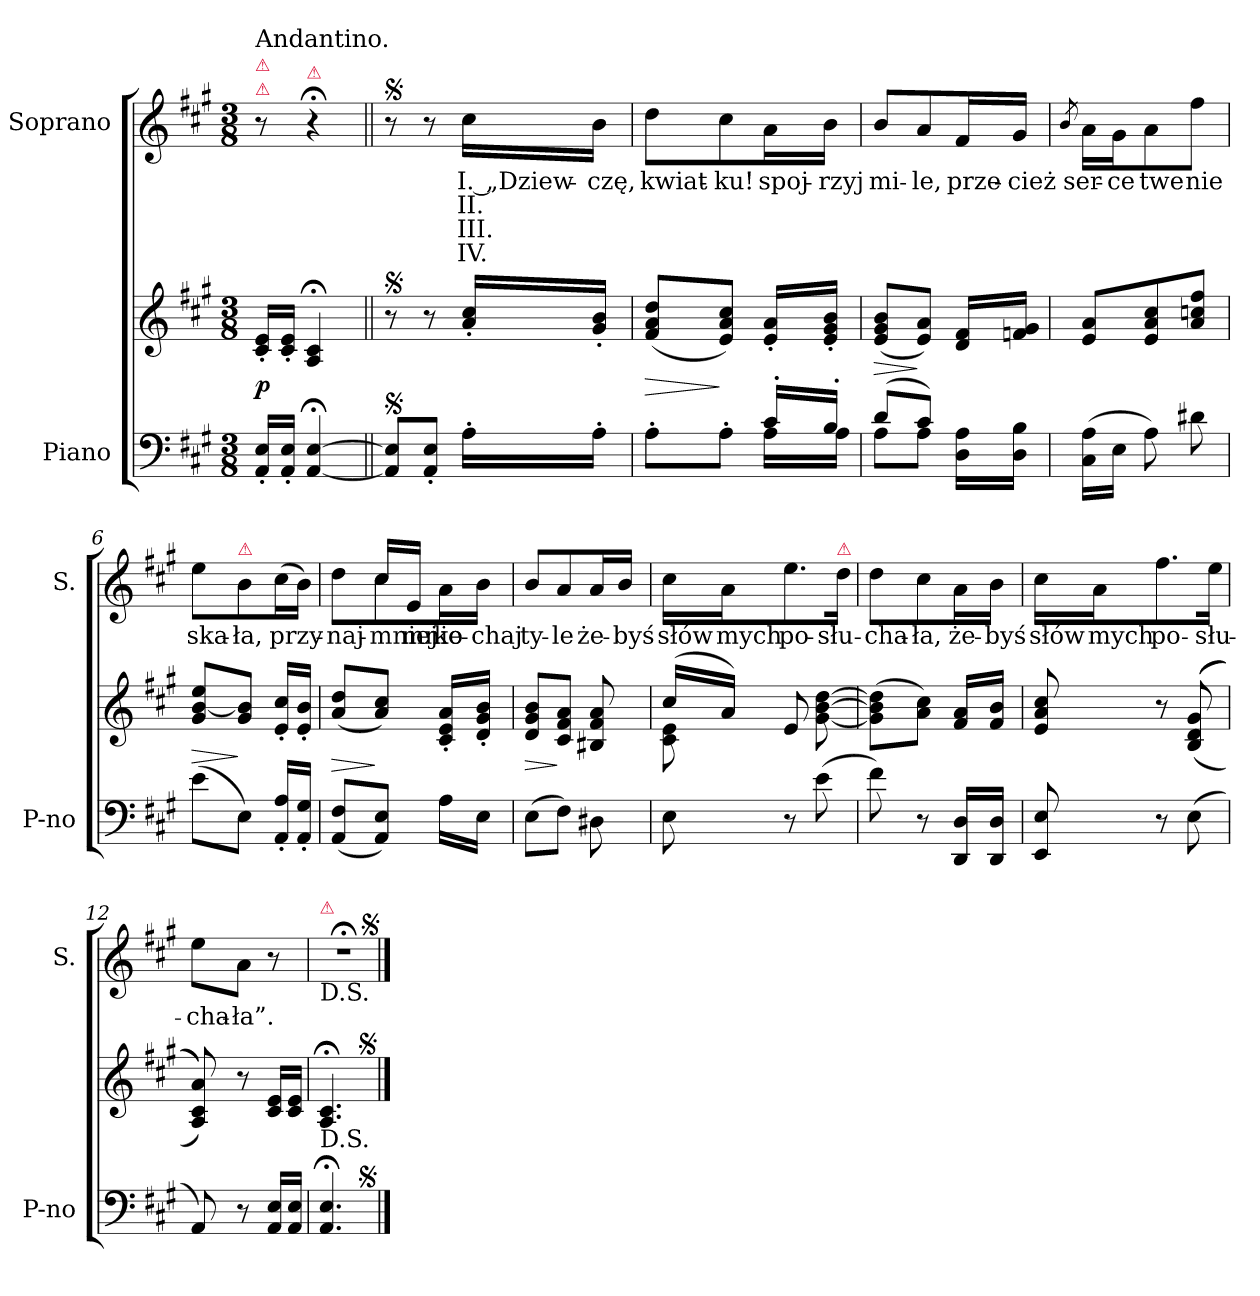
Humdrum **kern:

**kern	**kern	**dynam	**kern	**text	**text	**text	**text
*part2	*part2	*part2	*part1	*part1	*part1	*part1	*part1
*staff3	*staff2	*staff2/3	*staff1	*staff1	*staff1	*staff1	*staff1
*I"Piano	*	*	*I"Soprano	*	*	*	*
*I'P-no	*	*	*I'S.	*	*	*	*
*clefF4	*clefG2	*	*clefG2	*	*	*	*
*k[f#c#g#]	*k[f#c#g#]	*	*k[f#c#g#]	*	*	*	*
*M3/8	*M3/8	*	*M3/8	*	*	*	*
=1	=1	=1	=1	=1	=1	=1	=1
!	!	!	!LO:TX:a:color=crimson:t=⚠	!	!	!	!
!	!	!	!LO:TX:a:color=crimson:t=⚠	!	!	!	!
!	!	!	!LO:TX:a:t=Andantino.	!	!	!	!
16AA'/ 16E'/LL	16c#'/ 16e'/LL	p	8r	.	.	.	.
16AA'/ 16E'/JJ	16c#'/ 16e'/JJ	.	.	.	.	.	.
!	!	!	!LO:TX:a:color=crimson:t=⚠	!	!	!	!
[4AA;/ [4E;/	4A;</ 4c#;</	.	4r;<	.	.	.	.
=2||	=2||	=2||	=2||	=2||	=2||	=2||	=2||
!	!	!	!LO:TX:a:t=[segno]	!	!	!	!
!	!LO:TX:a:t=[segno]	!	!	!	!	!	!
!LO:TX:a:t=[segno]	!	!	!	!	!	!	!
8AA]/ 8E]/L	8r	.	8r	.	.	.	.
8AA'/ 8E'/J	8r	.	8r	.	.	.	.
16A'\LL	16a'/ 16cc#'/LL	.	16cc#\LL	I. „Dziew-	II.	III.	IV.
16A'\JJ	16g#'/ 16b'/JJ	.	16b\JJ	-czę,	.	.	.
=3	=3	=3	=3	=3	=3	=3	=3
*^	*	*	*	*	*	*	*
8A'\L	4rAyy	(8f#/ 8a/ 8dd/L	>	8dd\L	kwiat-	.	.	.
8A'\J	.	8e/ 8a/ 8cc#/J)	]	8cc#\	-ku!	.	.	.
16c#'/LL	16A\LL	16e'/ 16a'/LL	.	16a\L	spoj-	.	.	.
16B'/JJ	16A\JJ	16e'/ 16g#'/ 16b'/JJ	.	16b\JJ	-rzyj	.	.	.
=4	=4	=4	=4	=4	=4	=4	=4	=4
(<8d/L	8A\L	(8e/ 8g#/ 8b/L	>	8b/L	mi-	.	.	.
8c#/J)	8A\J	8e/ 8a/J)	]	8a/	-le,	.	.	.
16D\ 16A\LL	8ryy	16d/ 16f#/LL	.	16f#/L	prze-	.	.	.
16D\ 16B\JJ	.	16fn/ 16g#/JJ	.	16g#/JJ	-cież	.	.	.
*v	*v	*	*	*	*	*	*	*
=5	=5	=5	=5	=5	=5	=5	=5
.	.	.	8qb/	.	.	.	.
(16C#\ 16A\LL	8e/ 8a/L	.	16a\LL	ser-	.	.	.
16E\JJ	.	.	16g#\J	-ce	.	.	.
8A\)	8e/ 8a/ 8cc#/	.	8a\	twe	.	.	.
8d#X\	8a/ 8ccn/ 8ff#/J	.	8ff#\J	nie	.	.	.
=6	=6	=6	=6	=6	=6	=6	=6
(8e\L	8g#/ [8b/ 8ee/L	>	8ee\L	ska-	.	.	.
!	!	!	!LO:TX:a:color=crimson:t=⚠	!	!	!	!
8E\J)	8g#/ 8b]/J	]	8b\	-ła,	.	.	.
16AA'/ 16A'/LL	16e'/ 16cc#'/LL	.	(16cc#\L	przy-	.	.	.
16AA'/ 16G#'/JJ	16e'/ 16b'/JJ	.	16b\JJ)	.	.	.	.
=7	=7	=7	=7	=7	=7	=7	=7
*	*	*	*^	*	*	*	*
(8AA/ 8F#/L	(8a/ 8dd/L	>	8dd\L	8ryy	-naj-	.	.	.
8AA/ 8E/J)	8a/ 8cc#/J)	]	8cc#\	16cc#!/LL	-mniej	.	.	.
.	.	.	.	16e!/JJ	mnie	.	.	.
16A\LL	16c#'/ 16e'/ 16a'/LL	.	16a\L	8ryy	ko-	.	.	.
16E\JJ	16d'/ 16g#'/ 16b'/JJ	.	16b\JJ	.	-chaj	.	.	.
*	*	*	*v	*v	*	*	*	*
=8	=8	=8	=8	=8	=8	=8	=8
(8E\L	8d/ 8g#/ 8b/L	>	8b/L	ty-	.	.	.
8F#\J)	8c#/ 8f#/ 8a/J	]	8a/	-le	.	.	.
8D#X\	8B#X/ 8f#/ 8a/	.	16a/L	że-	.	.	.
.	.	.	16b/JJ	-byś	.	.	.
=9	=9	=9	=9	=9	=9	=9	=9
*	*^	*	*	*	*	*	*
8E\	(<16cc#/LL	8c#\ 8e\	.	16cc#\LL	słów	.	.	.
.	16a/JJ)	.	.	16a\J	mych	.	.	.
8r	8e/	4ryy	.	8.ee\	po-	.	.	.
(8e\	[8g#\ [8b\ [8dd\	.	.	.	.	.	.	.
!	!	!	!	!LO:TX:a:color=crimson:t=⚠	!	!	!	!
.	.	.	.	16dd\Jk	-słu-	.	.	.
*	*v	*v	*	*	*	*	*	*
=10	=10	=10	=10	=10	=10	=10	=10
8f#\)	(8g#]\ 8b]\ 8dd]\L	.	8dd\L	-cha-	.	.	.
8r	8a\ 8cc#\J)	.	8cc#\	-ła,	.	.	.
16DD/ 16D/LL	16f#/ 16a/LL	.	16a\L	że-	.	.	.
16DD/ 16D/JJ	16f#/ 16b/JJ	.	16b\JJ	-byś	.	.	.
=11	=11	=11	=11	=11	=11	=11	=11
8EE/ 8E/	8e/ 8a/ 8cc#/	.	16cc#\LL	słów	.	.	.
.	.	.	16a\J	mych	.	.	.
8r	8r	.	8.ff#\	po-	.	.	.
(8E\	(<(>(>8B/ 8d/ 8g#/	.	.	.	.	.	.
.	.	.	16ee\Jk	-słu-	.	.	.
=12	=12	=12	=12	=12	=12	=12	=12
8AA/)	8A/ 8c#/ 8a/)))	.	8ee\L	-cha-	.	.	.
8r	8r	.	8a\J	-ła”.	.	.	.
16AA/ 16E/LL	16c#/ 16e/LL	.	8r	.	.	.	.
16AA/ 16E/JJ	16c#/ 16e/JJ	.	.	.	.	.	.
=13	=13	=13	=13	=13	=13	=13	=13
!	!	!	!LO:TX:a:color=crimson:t=⚠	!	!	!	!
!	!	!	!LO:TX:b:t=D.S.	!	!	!	!
!	!LO:TX:b:t=D.S.	!	!	!	!	!	!
4.AA;</ 4.E;</	4.A;</ 4.c#;</	.	4.r;<	.	.	.	.
!	!	!	!LO:TX:a:t=[segno]	!	!	!	!
!	!LO:TX:a:t=[segno]	!	!	!	!	!	!
!LO:TX:a:t=[segno]	!	!	!	!	!	!	!
==	==	==	==	==	==	==	==
*-	*-	*-	*-	*-	*-	*-	*-
